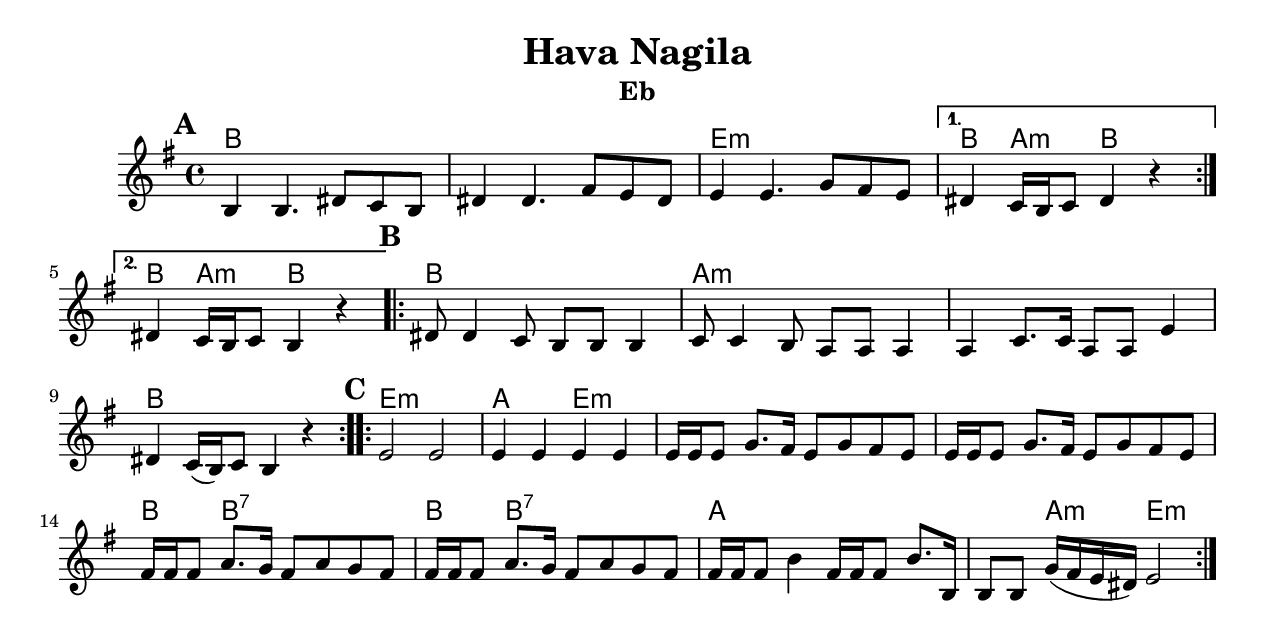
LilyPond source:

\version "2.18.0"
\include "english.ly"
\pointAndClickOff
\paper{
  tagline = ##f
  print-all-headers = ##t
  #(set-paper-size "letter")
}
date = #(strftime "%d-%m-%Y" (localtime (current-time)))

%\markup{ \italic{ " Updated " \date  }
%\markup{ Got something to say? }

%#################################### Melody ########################
melody = \transpose e d \relative c {
  \clef treble
  \key a \minor
  \time 4/4
  \set Score.markFormatter = #format-mark-box-alphabet

  %\partial 16*3 a16 d f   %lead in notes

  \repeat volta 2{
  \mark \default
    e4  e4. gs8 f e
    gs4 gs4. b8 a gs
    a4 a4. c8 b a|
  }
  \alternative {
    { gs4 f16 e f8 gs4 r}
    { gs4 f16 e f8 e4 r}
  }

  \repeat volta 2{
  \mark \default
    gs8  gs4 f8 e e e4|
    f8 f4 e8 d d d4|
    d4 f8. f16 d8 d a'4|
    gs4 f16[(e)f8] e4 r4|
  }

  \repeat volta 2{
  \mark \default
    a2  a
    a4 a a a
    a16 a a8 c8. b16 a8 c b a|
    a16 a a8 c8. b16 a8 c b a|

    b16 b b8 d8. c16 b8 d c b
    b16 b b8 d8. c16 b8 d c b|

    b16 b b8 e4 b16 b b8 e8. e,16|
    e8 e c'16(b a gs) a2|
  }
}
%################################# Lyrics #####################
%\addlyrics{  }
%################################# Chords #######################
harmonies = \transpose e d \chordmode {
  e1*2 % r1
  a1:m e4 d4:m e2 e4 d4:m e2

  e1
  d1*2:m %r1
  e1

  a1:m d2
  a2*5:m %r1*2
  e4
  e4*3:7 %r2
  e4
  e4*3:7 %r2
  d4*5 %r4
  d4:m a2:m
}

\score {\transpose c a
  <<
    \new ChordNames {
      \set chordChanges = ##f
      \harmonies
    }
    \new Staff
    \melody
  >>
  \header{
    title= "Hava Nagila"
    subtitle=""
    composer= ""
    instrument = "Eb"
    arranger= ""
  }
  \layout{indent = 1.0\cm}
  \midi{
    \tempo 4 = 120
  }
}
